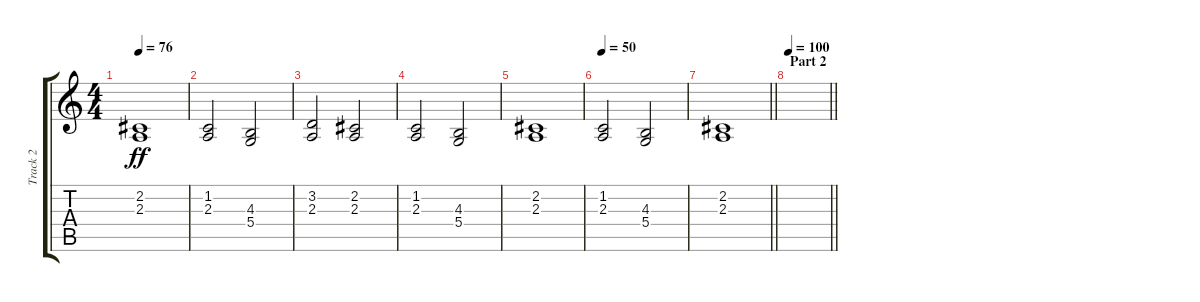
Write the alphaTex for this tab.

\track ("Track 2" "Track 2") {instrument electricpiano2}
\staff {score tabs}
\tuning (E4 B3 G3 D3 A2 E2) {hide}
\ts (4 4)
\tempo 76
\clef g2
\ks c
(2.2 2.3).1{dy ff} |
(1.2 2.3).2 (4.3 5.4).2 |
(3.2 2.3).2 (2.2 2.3).2 |
(1.2 2.3).2 (4.3 5.4).2 |
(2.2 2.3).1 |
\tempo 50
(1.2 2.3).2 (4.3 5.4).2 |
\barLineRight lightlight
(2.2 2.3).1 |
\section ("" "Part 2")
\tempo 100
\barLineRight lightlight
